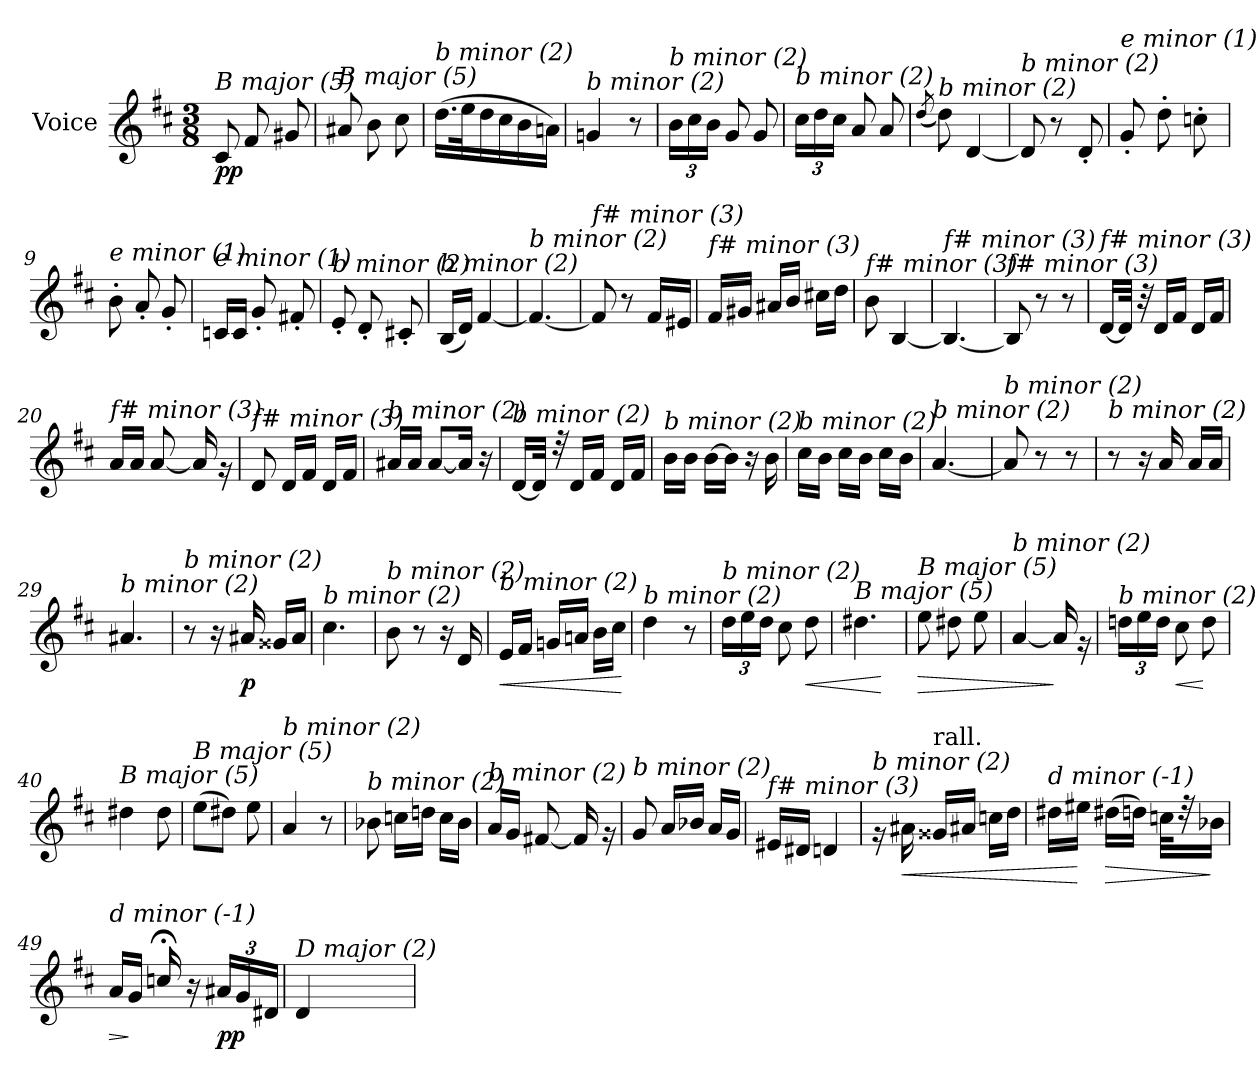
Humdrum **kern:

**kern	**dynam
*part1	*part1
*staff1	*staff1
*I"Voice	*
*I'V	*
*clefG2	*
*k[f#c#]	*
*D:	*
*M3/8	*
=	=
!LO:TX:i:t=B major (5)	!
!	!LO:DY:b
8c#/	pp
8f#/	.
8g#X/	.
=1	=1
!LO:TX:i:t=B major (5)	!
8a#X/	.
8b\	.
8cc#\	.
=2	=2
!LO:TX:i:t=b minor (2)	!
(>16.dd\LL	.
32ee\k	.
16dd\	.
16cc#\	.
16b\	.
16an\JJ)	.
=3	=3
!LO:TX:i:t=b minor (2)	!
4gn/	.
8r	.
=4	=4
*Xbrackettup	*
!LO:TX:i:t=b minor (2)	!
24b\LL	.
24cc#\	.
24b\JJ	.
8g/	.
8g/	.
=5	=5
!LO:TX:i:t=b minor (2)	!
24cc#\LL	.
24dd\	.
24cc#\JJ	.
8a/	.
8a/	.
!!LO:LB:g=z
=6	=6
(<8qdd/	.
!LO:TX:i:t=b minor (2)	!
8dd\)	.
[4d/	.
=7	=7
!LO:TX:i:t=b minor (2)	!
8d/]	.
8r	.
8d'</	.
=8	=8
!LO:TX:i:t=e minor (1)	!
8g'</	.
8dd'>\	.
8ccn'>\	.
=9	=9
!LO:TX:i:t=e minor (1)	!
8b'>\	.
8a'</	.
8g'</	.
=10	=10
!LO:TX:i:t=e minor (1)	!
16cn/LL	.
16c/JJ	.
8g'</	.
8f#X'</	.
=11	=11
!LO:TX:i:t=b minor (2)	!
8e'</	.
8d'</	.
8c#X'</	.
=12	=12
!LO:TX:i:t=b minor (2)	!
(<16B/LL	.
16d/JJ)	.
[4f#/	.
!!LO:LB:g=z
=13	=13
!LO:TX:i:t=b minor (2)	!
4.f#/_	.
=14	=14
!LO:TX:i:t=f# minor (3)	!
8f#/]	.
8r	.
16f#/LL	.
16e#X/JJ	.
=15	=15
!LO:TX:i:t=f# minor (3)	!
16f#/LL	.
16g#X/JJ	.
16a#X/LL	.
16b/JJ	.
16cc#X\LL	.
16dd\JJ	.
=16	=16
!LO:TX:i:t=f# minor (3)	!
8b\	.
[4B/	.
=17	=17
!LO:TX:i:t=f# minor (3)	!
4.B/_	.
=18	=18
!LO:TX:i:t=f# minor (3)	!
8B/]	.
8r	.
8r	.
=19	=19
!LO:TX:i:t=f# minor (3)	!
[16d/LL	.
32d/JJk]	.
32r	.
16d/LL	.
16f#/JJ	.
16d/LL	.
16f#/JJ	.
!!LO:LB:g=z
=20	=20
!LO:TX:i:t=f# minor (3)	!
16a/LL	.
16a/JJ	.
[8a/	.
16a/]	.
16rg	.
=21	=21
!LO:TX:i:t=f# minor (3)	!
8d/	.
16d/LL	.
16f#/JJ	.
16d/LL	.
16f#/JJ	.
=22	=22
!LO:TX:i:t=b minor (2)	!
16a#X/LL	.
16a#/JJ	.
[8a#/L	.
16a#/Jk]	.
16r	.
=23	=23
!LO:TX:i:t=b minor (2)	!
[16d/LL	.
32d/JJk]	.
32rdd	.
16d/LL	.
16f#/JJ	.
16d/LL	.
16f#/JJ	.
=24	=24
!LO:TX:i:t=b minor (2)	!
16b\LL	.
16b\JJ	.
[16b\LL	.
16b\JJ]	.
16r	.
16b\	.
!!LO:LB:g=z
=25	=25
!LO:TX:i:t=b minor (2)	!
16cc#\LL	.
16b\JJ	.
16cc#\LL	.
16b\JJ	.
16cc#\LL	.
16b\JJ	.
=26	=26
!LO:TX:i:t=b minor (2)	!
[4.a/	.
=27	=27
!LO:TX:i:t=b minor (2)	!
8a/]	.
8r	.
8r	.
=28	=28
!LO:TX:i:t=b minor (2)	!
8r	.
16r	.
16a/	.
16a/LL	.
16a/JJ	.
=29	=29
!LO:TX:i:t=b minor (2)	!
4.a#X/	.
=30	=30
!LO:TX:i:t=b minor (2)	!
8r	.
16r	.
!	!LO:DY:b
16a#X/	p
16g##Xi/LL	.
16a#/JJ	.
=31	=31
!LO:TX:i:t=b minor (2)	!
4.cc#\	.
!!LO:LB:g=z
=32	=32
!LO:TX:i:t=b minor (2)	!
8b\	.
8r	.
16r	.
16d/	.
=33	=33
!LO:TX:i:t=b minor (2)	!
!	!LO:HP:b
16e/LL	<
16f#/JJ	.
16gn/LL	.
16an/JJ	.
16b\LL	.
16cc#\JJ	.
.	[
=34	=34
!LO:TX:i:t=b minor (2)	!
4dd\	.
8r	.
=35	=35
!LO:TX:i:t=b minor (2)	!
24dd\LL	.
24ee\	.
24dd\JJ	.
8cc#\	.
!	!LO:HP:b
8dd\	<
=36	=36
!LO:TX:i:t=B major (5)	!
4.dd#X\	.
.	[
=37	=37
!LO:TX:i:t=B major (5)	!
!	!LO:HP:b
8ee\	>
8dd#X\	.
8ee\	.
=38	=38
!LO:TX:i:t=b minor (2)	!
[4a/	.
16a/]	]
16rg	.
!!LO:LB:g=z
=39	=39
!LO:TX:i:t=b minor (2)	!
24ddn\LL	.
24ee\	.
24dd\JJ	.
!	!LO:HP:b
8cc#\	<
8dd\	[
=40	=40
!LO:TX:i:t=B major (5)	!
4dd#X\	.
8dd#\	.
=41	=41
!LO:TX:i:t=B major (5)	!
(>8ee\L	.
8dd#X\J)	.
8ee\	.
=42	=42
!LO:TX:i:t=b minor (2)	!
4a/	.
8r	.
=43	=43
!LO:TX:i:t=b minor (2)	!
8b-Xi\	.
16ccn\LL	.
16ddn\JJ	.
16cc\LL	.
16b-i\JJ	.
=44	=44
!LO:TX:i:t=b minor (2)	!
16a/LL	.
16g/JJ	.
[8f#X/	.
16f#/]	.
16rg	.
=45	=45
!LO:TX:i:t=b minor (2)	!
8g/	.
16a/LL	.
16b-Xi/JJ	.
16a/LL	.
16g/JJ	.
!!LO:LB:g=z
=46	=46
!LO:TX:i:t=f# minor (3)	!
16e#Xj/LL	.
16d#Xj/JJ	.
4d/	.
=47	=47
!LO:TX:i:t=b minor (2)	!
16rg	.
!	!LO:HP:b
16a#Xj\	<
!LO:TX:a:t=rall.	!
16g##XZ/LL	.
16a#Xj/JJ	.
16ccn\LL	.
16dd\JJ	.
=48	=48
!LO:TX:i:t=d minor (-1)	!
16dd#Xj\LL	.
16ee#Xj\JJ	[
!	!LO:HP:b
(>16dd#Xj\LL	>
16dd\JJ)	.
32ccn\KKL	.
32r	.
16b-Xi\Jk	]
=49	=49
!LO:TX:i:t=d minor (-1)	!
!	!LO:HP:b
16a/LL	>
16g/JJ	]
16ccn;</	.
16r	.
!	!LO:DY:b
24a#Xj/LL	pp
24g/	.
24d#Xj/JJ	.
=50	=50
!LO:TX:i:t=D major (2)	!
4d/	.
=	=
*-	*-
